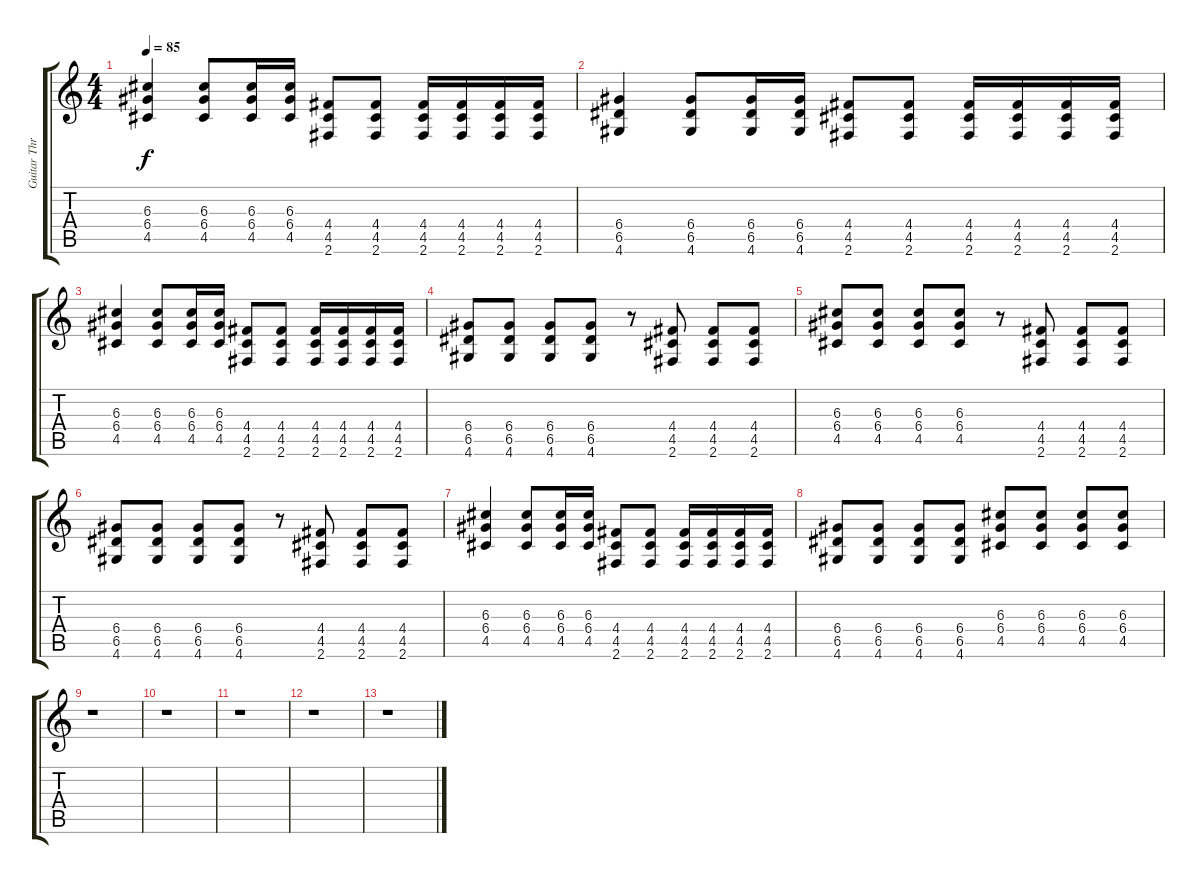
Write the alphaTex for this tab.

\track ("Guitar Three" "Guitar Thr") {instrument distortionguitar}
\staff {score tabs}
\tuning (E4 B3 G3 D3 A2 E2) {hide}
\ts (4 4)
\tempo 85
\clef g2
\ks c
(6.3 6.4 4.5).4{dy f} (6.3 6.4 4.5).8 (6.3 6.4 4.5).16 (6.3 6.4 4.5).16 (4.4 4.5 2.6).8 (4.4 4.5 2.6).8 (4.4 4.5 2.6).16 (4.4 4.5 2.6).16 (4.4 4.5 2.6).16 (4.4 4.5 2.6).16 |
(6.4 6.5 4.6).4 (6.4 6.5 4.6).8 (6.4 6.5 4.6).16 (6.4 6.5 4.6).16 (4.4 4.5 2.6).8 (4.4 4.5 2.6).8 (4.4 4.5 2.6).16 (4.4 4.5 2.6).16 (4.4 4.5 2.6).16 (4.4 4.5 2.6).16 |
(6.3 6.4 4.5).4 (6.3 6.4 4.5).8 (6.3 6.4 4.5).16 (6.3 6.4 4.5).16 (4.4 4.5 2.6).8 (4.4 4.5 2.6).8 (4.4 4.5 2.6).16 (4.4 4.5 2.6).16 (4.4 4.5 2.6).16 (4.4 4.5 2.6).16 |
(6.4 6.5 4.6).8 (6.4 6.5 4.6).8 (6.4 6.5 4.6).8 (6.4 6.5 4.6).8 r.8 (4.4 4.5 2.6).8 (4.4 4.5 2.6).8 (4.4 4.5 2.6).8 |
(6.3 6.4 4.5).8 (6.3 6.4 4.5).8 (6.3 6.4 4.5).8 (6.3 6.4 4.5).8 r.8 (4.4 4.5 2.6).8 (4.4 4.5 2.6).8 (4.4 4.5 2.6).8 |
(6.4 6.5 4.6).8 (6.4 6.5 4.6).8 (6.4 6.5 4.6).8 (6.4 6.5 4.6).8 r.8 (4.4 4.5 2.6).8 (4.4 4.5 2.6).8 (4.4 4.5 2.6).8 |
(6.3 6.4 4.5).4 (6.3 6.4 4.5).8 (6.3 6.4 4.5).16 (6.3 6.4 4.5).16 (4.4 4.5 2.6).8 (4.4 4.5 2.6).8 (4.4 4.5 2.6).16 (4.4 4.5 2.6).16 (4.4 4.5 2.6).16 (4.4 4.5 2.6).16 |
(6.4 6.5 4.6).8 (6.4 6.5 4.6).8 (6.4 6.5 4.6).8 (6.4 6.5 4.6).8 (6.3 6.4 4.5).8 (6.3 6.4 4.5).8 (6.3 6.4 4.5).8 (6.3 6.4 4.5).8 |
r.1 |
r.1 |
r.1 |
r.1 |
r.1
